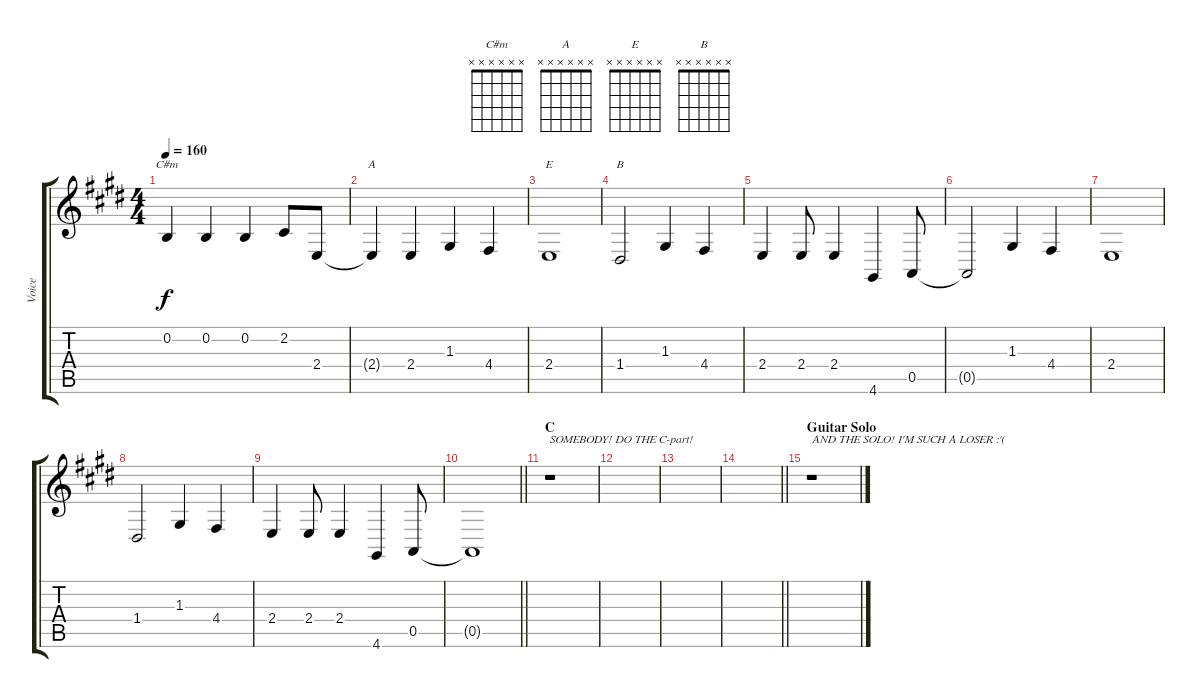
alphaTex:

\track ("Voice" "Voice") {instrument lead2sawtooth}
\staff {score tabs}
\tuning (E4 B3 G3 D3 A2 E2) {hide}
\chord ("C#m" x x x x x x)
\chord ("A" x x x x x x)
\chord ("E" x x x x x x)
\chord ("B" x x x x x x)
\ts (4 4)
\tempo 160
\clef g2
\ks e
0.2.4{ch "C#m" dy f} 0.2.4 0.2.4 2.2.8 2.4.8 |
2.4{t}.4{ch "A"} 2.4.4 1.3.4 4.4.4 |
2.4.1{ch "E"} |
1.4.2{ch "B"} 1.3.4 4.4.4 |
2.4.4 2.4.8 2.4.4 4.6.4 0.5.8 |
0.5{t}.2 1.3.4 4.4.4 |
2.4.1 |
1.4.2 1.3.4 4.4.4 |
2.4.4 2.4.8 2.4.4 4.6.4 0.5.8 |
\barLineRight lightlight
0.5{t}.1 |
\section ("" "C")
r.1{txt "SOMEBODY! DO THE C-part!"} |
|
|
\barLineRight lightlight
|
\section ("" "Guitar Solo")
r.1{txt "AND THE SOLO! I'M SUCH A LOSER :'("}
